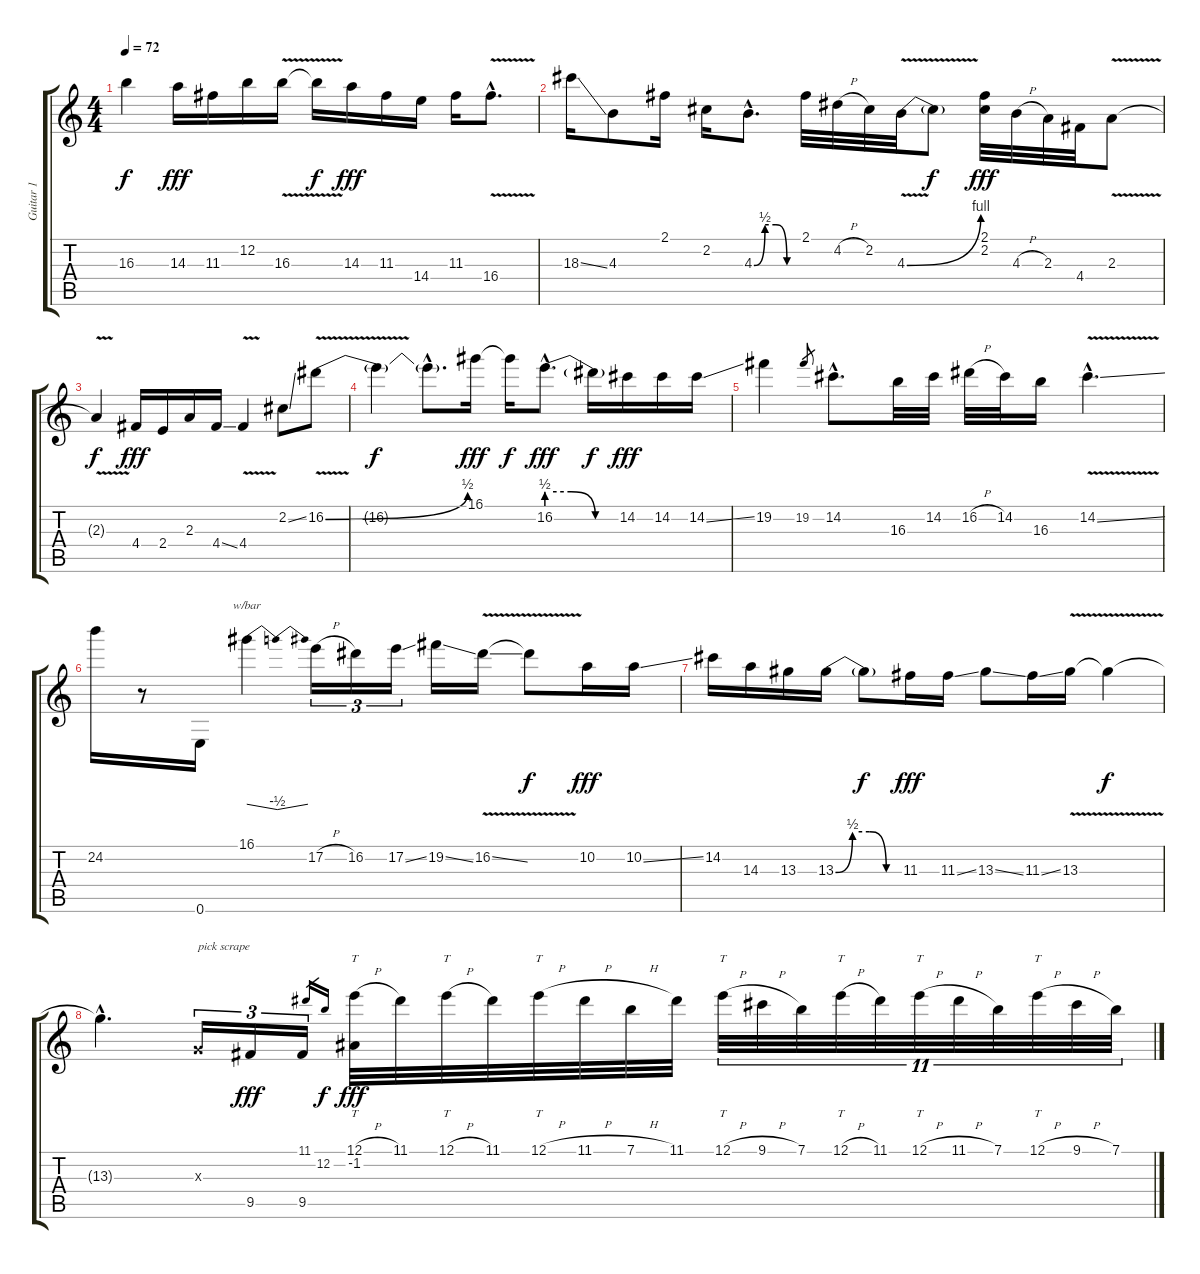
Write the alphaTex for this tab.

\track ("Guitar 1" "Guitar 1") {instrument distortionguitar}
\staff {score tabs}
\tuning (E4 B3 G3 D3 A2 E2) {hide}
\ts (4 4)
\tempo 72
\clef g2
\ks c
16.3{t}.4{dy f} 14.3.16{dy fff} 11.3.16 12.2.16 16.3{v}.16 16.3{t}.16{dy f} 14.3.16{dy fff} 11.3.16 14.4.16 11.3.16 16.4{v hac}.8{d} |
18.3{ss}.16 4.3.8 2.1.16 2.2.16 4.3{be (custom 0 0 15 2 30 2 45 0 60 0) hac}.8{d} 2.1.32 4.2{h}.32 2.2.32 4.3{be (bend 0 0 60 4) v}.32 4.3{t}.8{dy f} (2.1 2.2).32{dy fff} 4.3{h}.32 2.3.32 4.4.32 2.3{v}.8 |
2.3{t}.4{dy f} 4.4.16{dy fff} 2.4.16 2.3.16 4.4{ss}.16 4.4{v}.4 2.2{ss}.8 16.2{be (bend 0 0 60 2) v}.8 |
16.2{t}.4{dy f} 16.2{hac t}.8{d} 16.1.16{dy fff} 16.1{t}.16{dy f} 16.2{be (custom 0 2 20 2 40 0 60 0) hac}.8{d dy fff} 16.2{t}.16{dy f} 14.2.16{dy fff} 14.2.16 14.2{ss}.16 |
19.2.4 19.2.8{gr} 14.2{hac}.8{d} 16.3.32 14.2.32 16.2{h}.32 14.2.32 16.3.16 14.2{v ss hac}.4{d} |
24.2.16 r.8 0.6.16 16.1.4{tbe (dip default 0 0 30 -2 60 0)} 17.2{h}.16{tu (3 2)} 16.2.16{tu (3 2)} 17.2{ss}.16{tu (3 2)} 19.2{ss}.16 16.2{v ss}.16 16.2{t}.8{dy f} 10.2.16{dy fff} 10.2{ss}.16 |
14.2.16 14.3.16 13.3.16 13.3{be (custom 0 0 15 2 30 2 45 0 60 0)}.16 13.3{t}.8{dy f} 11.3.16{dy fff} 11.3{ss}.16 13.3{ss}.8 11.3{ss}.16 13.3{v}.16 13.3{t}.4{dy f} |
13.3{hac t}.4{d} 0.3{x}.16{tu (3 2) txt "pick scrape"} 9.5.16{tu (3 2) dy fff} 9.5.16{tu (3 2)} 11.1.16{gr} 12.2.16{gr dy f} (12.1{h} -1.2).32{tt dy fff} 11.1.32 12.1{h}.32{tt} 11.1.32 12.1{h}.32{tt} 11.1{h}.32 7.1{h}.32 11.1.32 12.1{h}.32{tt tu (11 8)} 9.1{h}.32{tu (11 8)} 7.1.32{tu (11 8)} 12.1{h}.32{tt tu (11 8)} 11.1.32{tu (11 8)} 12.1{h}.32{tt tu (11 8)} 11.1{h}.32{tu (11 8)} 7.1.32{tu (11 8)} 12.1{h}.32{tt tu (11 8)} 9.1{h}.32{tu (11 8)} 7.1.32{tu (11 8)}
